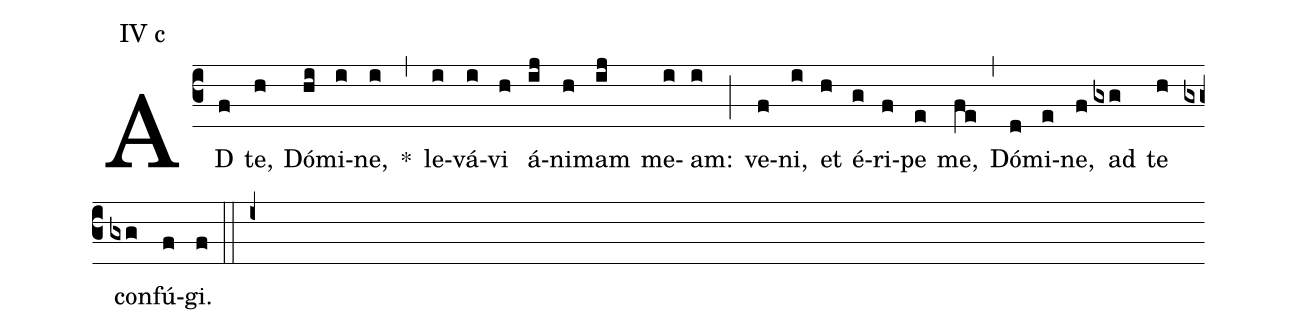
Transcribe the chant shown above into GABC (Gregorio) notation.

annotation: IV c;
%%
(c3)
AD(f) te,(h) Dó(hi)mi(i)ne,(i) *(,) le(i)vá(i)vi(h) á(ij)ni(h)mam(ij) me(i)am:(i) (;)
ve(f)ni,(i) et(h) é(g)ri(f)pe(e) me,(fe) (,)
Dó(d)mi(e)ne,(f) ad(gxg) te(h) con(gxg)fú(f)gi.(f) (::) (i+)
